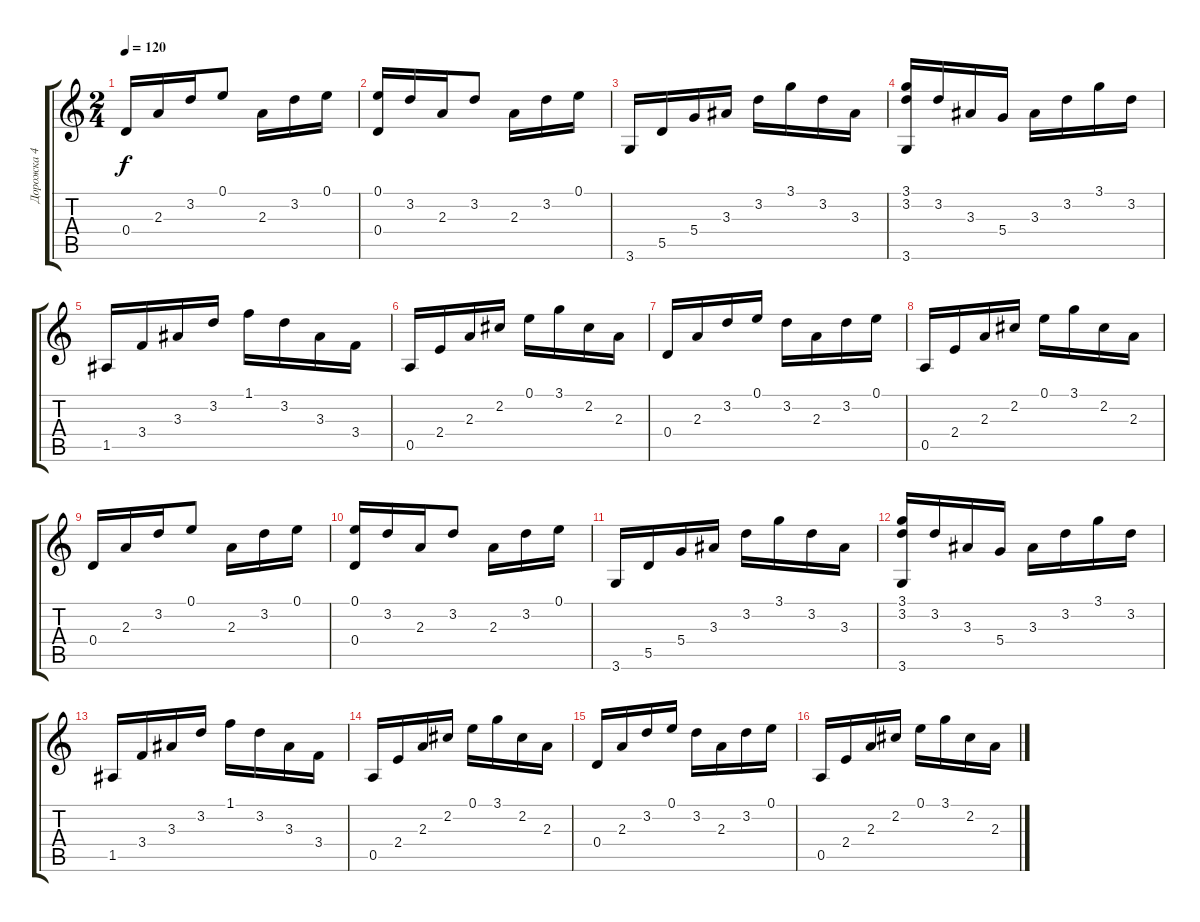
\track ("Дорожка 4" "Дорожка 4") {instrument acousticguitarsteel}
\staff {score tabs}
\tuning (E4 B3 G3 D3 A2 E2) {hide}
\ts (2 4)
\tempo 120
\clef g2
\ks c
0.4.16{dy f} 2.3.16 3.2.16 0.1.8 2.3.16 3.2.16 0.1.16 |
(0.1 0.4).16 3.2.16 2.3.16 3.2.8 2.3.16 3.2.16 0.1.16 |
3.6.16 5.5.16 5.4.16 3.3.16 3.2.16 3.1.16 3.2.16 3.3.16 |
(3.1 3.2 3.6).16 3.2.16 3.3.16 5.4.16 3.3.16 3.2.16 3.1.16 3.2.16 |
1.5.16 3.4.16 3.3.16 3.2.16 1.1.16 3.2.16 3.3.16 3.4.16 |
0.5.16 2.4.16 2.3.16 2.2.16 0.1.16 3.1.16 2.2.16 2.3.16 |
0.4.16 2.3.16 3.2.16 0.1.16 3.2.16 2.3.16 3.2.16 0.1.16 |
0.5.16 2.4.16 2.3.16 2.2.16 0.1.16 3.1.16 2.2.16 2.3.16 |
0.4.16 2.3.16 3.2.16 0.1.8 2.3.16 3.2.16 0.1.16 |
(0.1 0.4).16 3.2.16 2.3.16 3.2.8 2.3.16 3.2.16 0.1.16 |
3.6.16 5.5.16 5.4.16 3.3.16 3.2.16 3.1.16 3.2.16 3.3.16 |
(3.1 3.2 3.6).16 3.2.16 3.3.16 5.4.16 3.3.16 3.2.16 3.1.16 3.2.16 |
1.5.16 3.4.16 3.3.16 3.2.16 1.1.16 3.2.16 3.3.16 3.4.16 |
0.5.16 2.4.16 2.3.16 2.2.16 0.1.16 3.1.16 2.2.16 2.3.16 |
0.4.16 2.3.16 3.2.16 0.1.16 3.2.16 2.3.16 3.2.16 0.1.16 |
0.5.16 2.4.16 2.3.16 2.2.16 0.1.16 3.1.16 2.2.16 2.3.16
